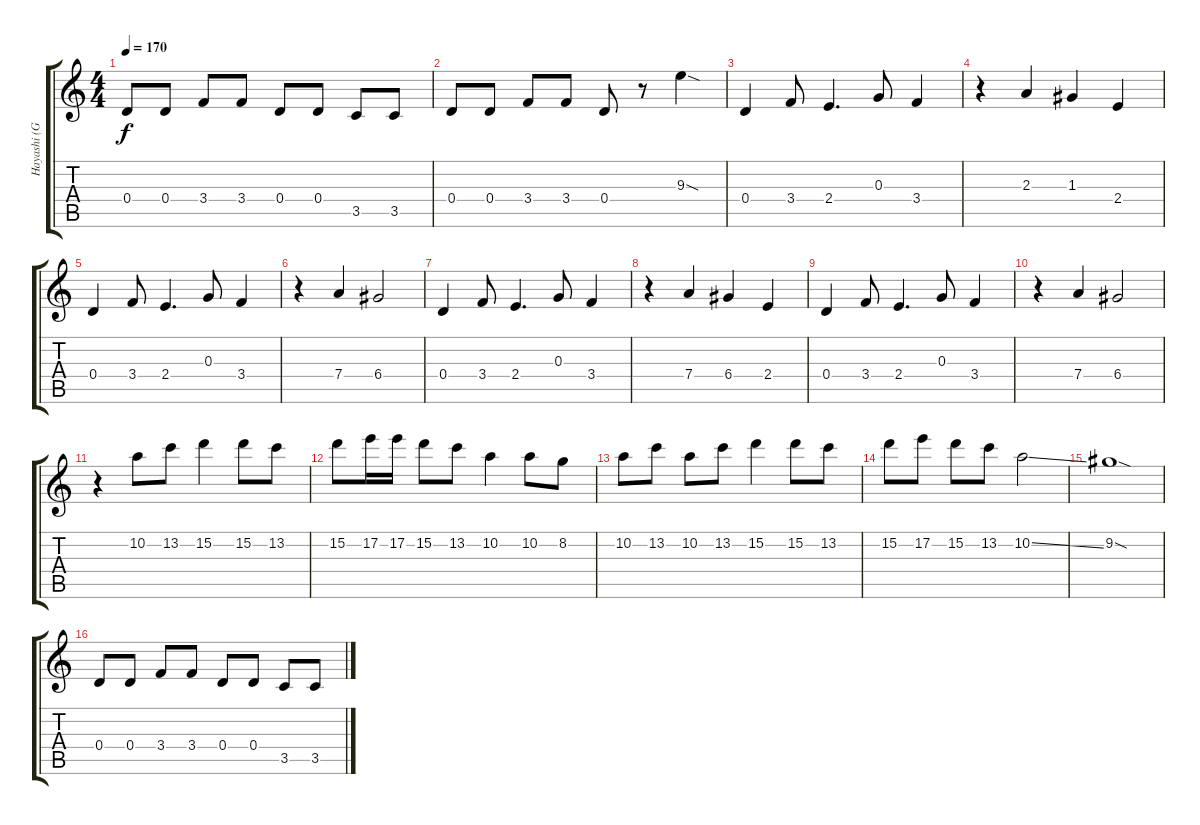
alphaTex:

\track ("Hayashi (Guitar)" "Hayashi (G") {instrument distortionguitar}
\staff {score tabs}
\tuning (E4 B3 G3 D3 A2 E2) {hide}
\ts (4 4)
\tempo 170
\clef g2
\ks c
0.4.8{dy f} 0.4.8 3.4.8 3.4.8 0.4.8 0.4.8 3.5.8 3.5.8 |
0.4.8 0.4.8 3.4.8 3.4.8 0.4.8 r.8 9.3{sod}.4 |
0.4.4 3.4.8 2.4.4{d} 0.3.8 3.4.4 |
r.4 2.3.4 1.3.4 2.4.4 |
0.4.4 3.4.8 2.4.4{d} 0.3.8 3.4.4 |
r.4 7.4.4 6.4.2 |
0.4.4 3.4.8 2.4.4{d} 0.3.8 3.4.4 |
r.4 7.4.4 6.4.4 2.4.4 |
0.4.4 3.4.8 2.4.4{d} 0.3.8 3.4.4 |
r.4 7.4.4 6.4.2 |
r.4 10.2.8 13.2.8 15.2.4 15.2.8 13.2.8 |
15.2.8 17.2.16 17.2.16 15.2.8 13.2.8 10.2.4 10.2.8 8.2.8 |
10.2.8 13.2.8 10.2.8 13.2.8 15.2.4 15.2.8 13.2.8 |
15.2.8 17.2.8 15.2.8 13.2.8 10.2{ss}.2 |
9.2{sod}.1 |
0.4.8 0.4.8 3.4.8 3.4.8 0.4.8 0.4.8 3.5.8 3.5.8
